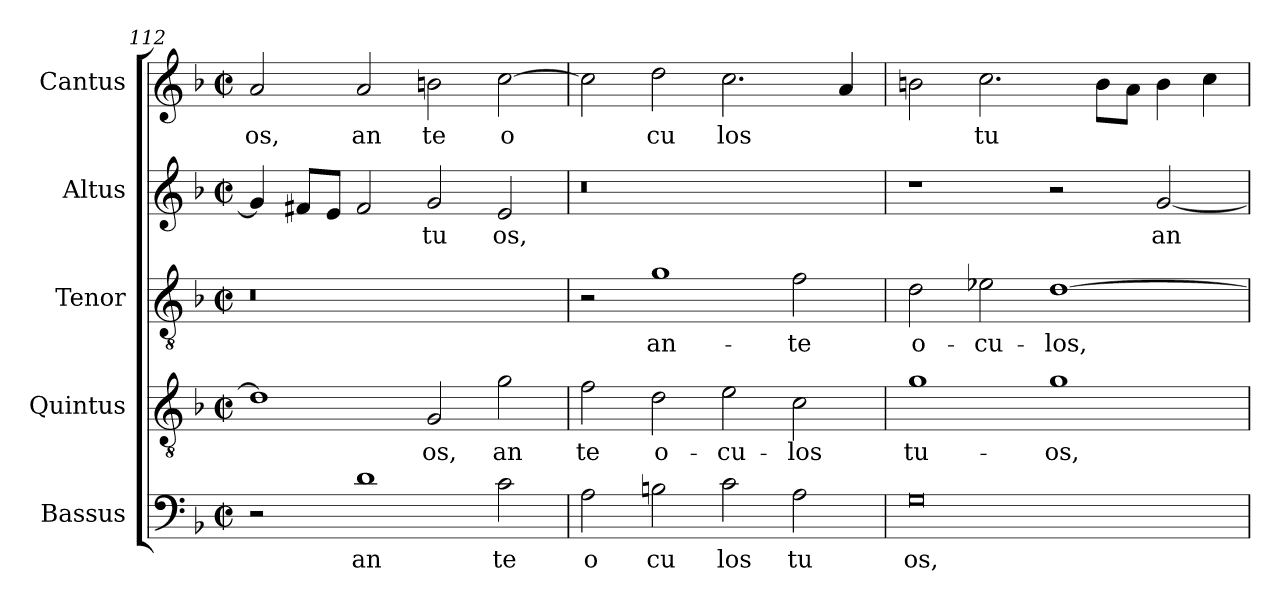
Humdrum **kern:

**kern	**text	**kern	**text	**kern	**text	**kern	**text	**kern	**text
*part5	*part5	*part4	*part4	*part3	*part3	*part2	*part2	*part1	*part1
*staff5	*staff5	*staff4	*staff4	*staff3	*staff3	*staff2	*staff2	*staff1	*staff1
*I"Bassus	*	*I"Quintus	*	*I"Tenor	*	*I"Altus	*	*I"Cantus	*
*clefF4	*	*clefGv2	*	*clefGv2	*	*clefG2	*	*clefG2	*
*k[b-]	*	*k[b-]	*	*k[b-]	*	*k[b-]	*	*k[b-]	*
*F:	*	*F:	*	*F:	*	*F:	*	*F:	*
*M2/2	*	*M2/2	*	*M2/2	*	*M2/2	*	*M2/2	*
*met(c|)	*	*met(c|)	*	*met(c|)	*	*met(c|)	*	*met(c|)	*
=112	=112	=112	=112	=112	=112	=112	=112	=112	=112
!	!	!	!LO:LY:b	!	!	!	!LO:LY:b	!	!LO:LY:b:cj
2r	.	1d]	.	0r	.	4g/]	.	2a/	os,
!	!	!	!	!	!	!	!LO:LY:b	!	!
.	.	.	.	.	.	8f#X/L	.	.	.
!	!	!	!	!	!	!	!LO:LY:b	!	!
.	.	.	.	.	.	8e/J	.	.	.
!	!LO:LY:b:cj	!	!	!	!	!	!LO:LY:b	!	!LO:LY:b:cj
1d	an	.	.	.	.	2f#/	.	2a/	an
!	!	!	!LO:LY:b	!	!	!	!LO:LY:b	!	!LO:LY:b:cj
.	.	2G/	os,	.	.	2g/	tu	2bn\	te
!	!LO:LY:b:cj	!	!LO:LY:b	!	!	!	!LO:LY:b	!	!LO:LY:b:cj
2c\	te	2g\	an	.	.	2e/	os,	[<2cc\	o
!!LO:PB:g=z
=113	=113	=113	=113	=113	=113	=113	=113	=113	=113
!	!LO:LY:b:cj	!	!LO:LY:b	!	!	!	!	!	!LO:LY:b:cj
2A\	o	2f\	te	2r	.	0r	.	2cc\]	.
!	!LO:LY:b:cj	!	!LO:LY:b	!	!LO:LY:b	!	!	!	!LO:LY:b:cj
2Bn\	cu	2d\	o-	1g	an-	.	.	2dd\	cu
!	!LO:LY:b:cj	!	!LO:LY:b	!	!	!	!	!	!LO:LY:b:cj
2c\	los	2e\	-cu-	.	.	.	.	2.cc\	los
!	!LO:LY:b:cj	!	!LO:LY:b	!	!LO:LY:b	!	!	!	!
2A\	tu	2c\	-los	2f\	-te	.	.	.	.
!	!	!	!	!	!	!	!	!	!LO:LY:b:cj
.	.	.	.	.	.	.	.	4a/	.
=114	=114	=114	=114	=114	=114	=114	=114	=114	=114
!	!LO:LY:b:cj	!	!LO:LY:b	!	!LO:LY:b	!	!	!	!LO:LY:b:cj
0G	os,	1g	tu-	2d\	o-	1r	.	2bn\	.
!	!	!	!	!	!LO:LY:b	!	!	!	!LO:LY:b:cj
.	.	.	.	2e-X\	-cu-	.	.	2.cc\	tu
!	!	!	!LO:LY:b	!	!LO:LY:b	!	!	!	!
.	.	1g	-os,	[>1d	-los,	2r	.	.	.
!	!	!	!	!	!	!	!	!	!LO:LY:b:cj
.	.	.	.	.	.	.	.	8b\L	.
!	!	!	!	!	!	!	!	!	!LO:LY:b:cj
.	.	.	.	.	.	.	.	8a\J	.
!	!	!	!	!	!	!	!LO:LY:b	!	!LO:LY:b:cj
.	.	.	.	.	.	[<2g/	an	4b\	.
!	!	!	!	!	!	!	!	!	!LO:LY:b:cj
.	.	.	.	.	.	.	.	4cc\	.
=	=	=	=	=	=	=	=	=	=
*-	*-	*-	*-	*-	*-	*-	*-	*-	*-
